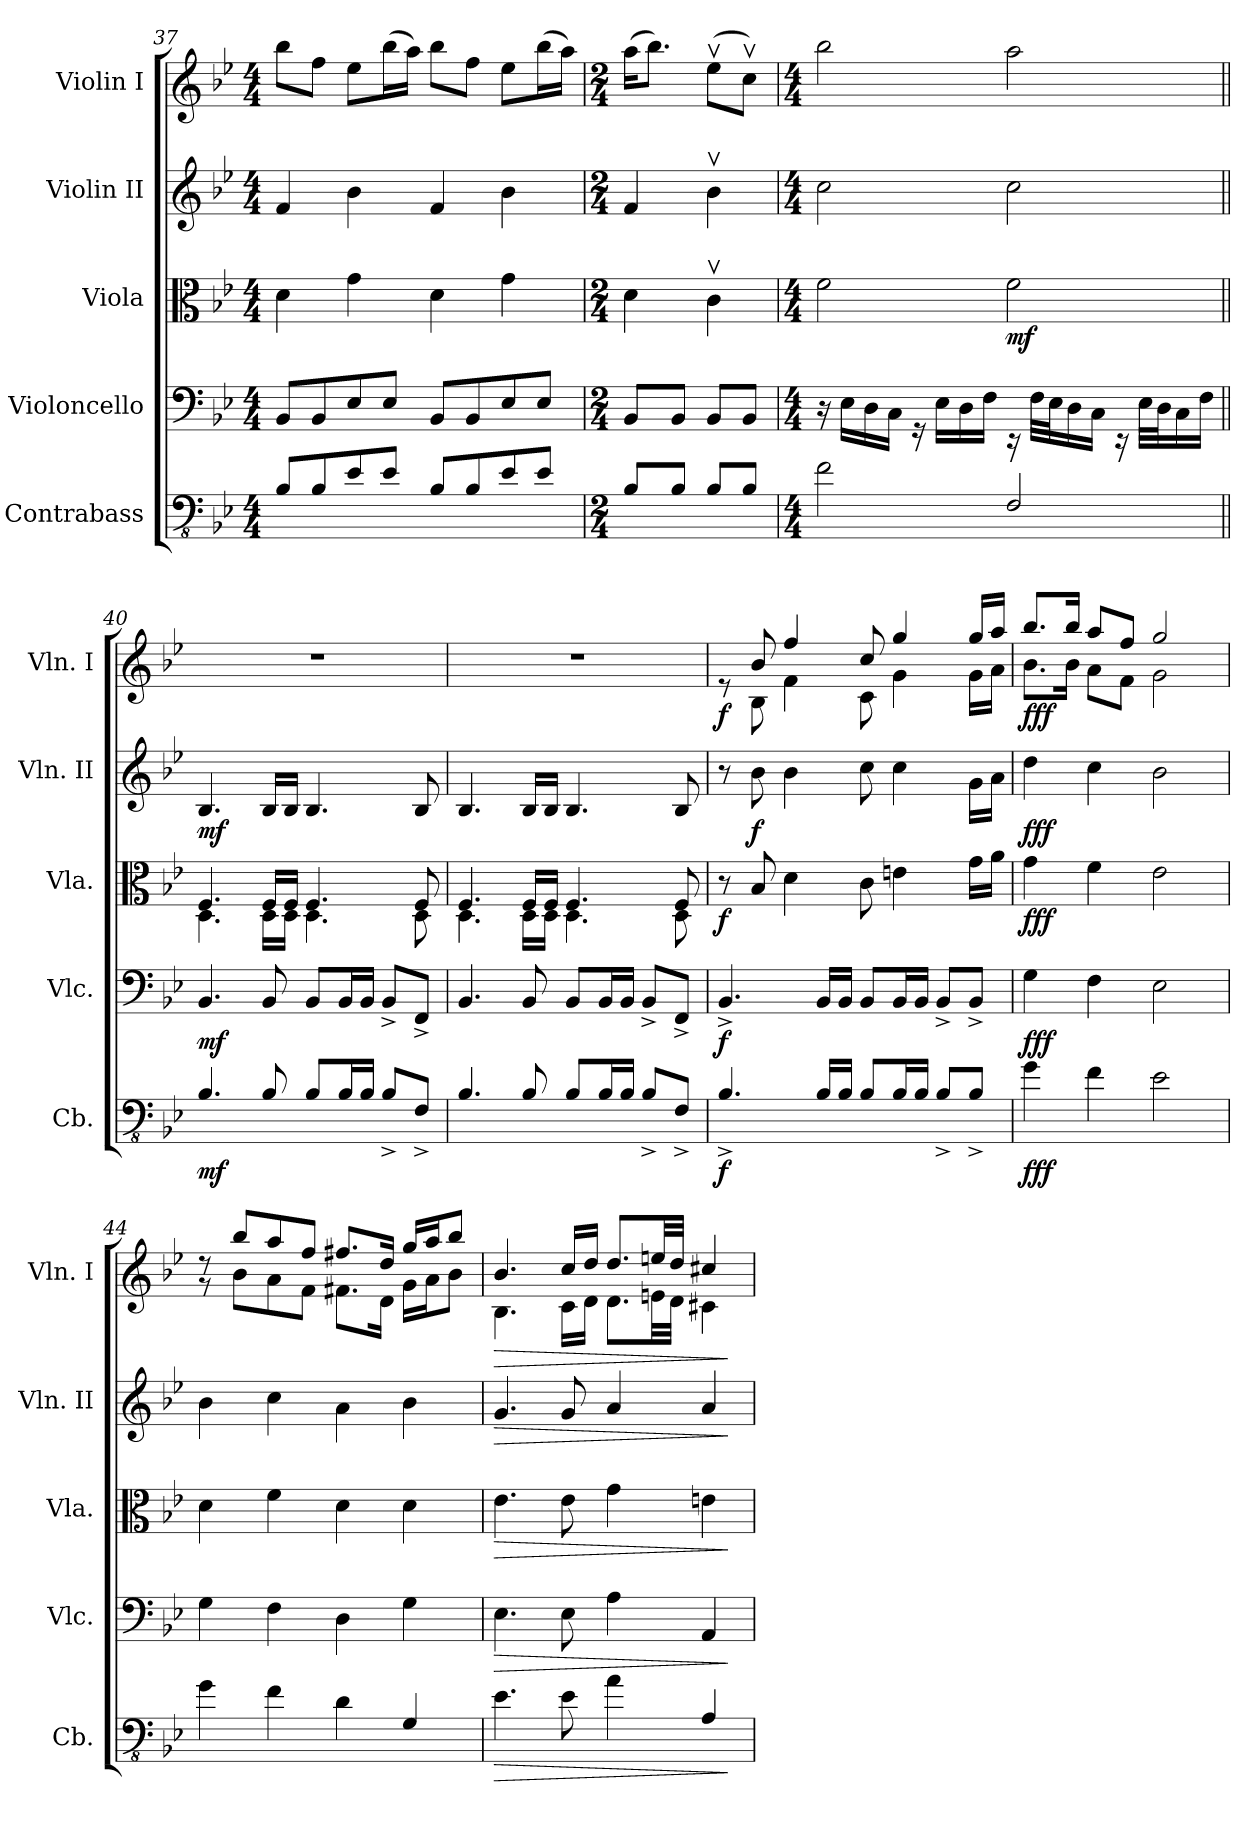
**kern	**dynam	**kern	**dynam	**kern	**dynam	**kern	**dynam	**kern	**dynam
*part5	*part5	*part4	*part4	*part3	*part3	*part2	*part2	*part1	*part1
*staff5	*staff5	*staff4	*staff4	*staff3	*staff3	*staff2	*staff2	*staff1	*staff1
*I"Contrabass	*	*I"Violoncello	*	*I"Viola	*	*I"Violin II	*	*I"Violin I	*
*I'Cb.	*	*I'Vlc.	*	*I'Vla.	*	*I'Vln. II	*	*I'Vln. I	*
*clefFv4	*	*clefF4	*	*clefC3	*	*clefG2	*	*clefG2	*
*ITrd7c12	*	*	*	*	*	*	*	*	*
*k[b-e-]	*	*k[b-e-]	*	*k[b-e-]	*	*k[b-e-]	*	*k[b-e-]	*
*M4/4	*	*M4/4	*	*M4/4	*	*M4/4	*	*M4/4	*
=37	=37	=37	=37	=37	=37	=37	=37	=37	=37
8BBB-/L	.	8BB-/L	.	4d\	.	4f/	.	8bb-\L	.
8BBB-/	.	8BB-/	.	.	.	.	.	8ff\J	.
8EE-/	.	8E-/	.	4g\	.	4b-\	.	8ee-\L	.
8EE-/J	.	8E-/J	.	.	.	.	.	(16bb-\L	.
.	.	.	.	.	.	.	.	16aa\JJ)	.
8BBB-/L	.	8BB-/L	.	4d\	.	4f/	.	8bb-\L	.
8BBB-/	.	8BB-/	.	.	.	.	.	8ff\J	.
8EE-/	.	8E-/	.	4g\	.	4b-\	.	8ee-\L	.
8EE-/J	.	8E-/J	.	.	.	.	.	(16bb-\L	.
.	.	.	.	.	.	.	.	16aa\JJ)	.
=38	=38	=38	=38	=38	=38	=38	=38	=38	=38
*M2/4	*	*M2/4	*	*M2/4	*	*M2/4	*	*M2/4	*
8BBB-/L	.	8BB-/L	.	4d\	.	4f/	.	(16aa\KL	.
.	.	.	.	.	.	.	.	8.bb-\J)	.
8BBB-/J	.	8BB-/J	.	.	.	.	.	.	.
8BBB-/L	.	8BB-/L	.	4cv\	.	4b-v\	.	(8ee-v\L	.
8BBB-/J	.	8BB-/J	.	.	.	.	.	8ccv\J)	.
!!LO:PB:g=z
=39	=39	=39	=39	=39	=39	=39	=39	=39	=39
*M4/4	*	*M4/4	*	*M4/4	*	*M4/4	*	*M4/4	*
2FF\	.	16r	.	2f\	.	2cc\	.	2bb-\	.
.	.	16E-\LL	.	.	.	.	.	.	.
.	.	16D\	.	.	.	.	.	.	.
.	.	16C\JJ	.	.	.	.	.	.	.
.	.	16rGG	.	.	.	.	.	.	.
.	.	16E-\LL	.	.	.	.	.	.	.
.	.	16D\	.	.	.	.	.	.	.
.	.	16F\JJ	.	.	.	.	.	.	.
!	!	!	!	!	!LO:DY:b	!	!	!	!
2FFF/	.	16rEE	.	2f\	mf	2cc\	.	2aa\	.
.	.	32F\LLL	.	.	.	.	.	.	.
.	.	32E-\J	.	.	.	.	.	.	.
.	.	16D\	.	.	.	.	.	.	.
.	.	16C\JJ	.	.	.	.	.	.	.
.	.	16rEE	.	.	.	.	.	.	.
.	.	32E-\LLL	.	.	.	.	.	.	.
.	.	32D\J	.	.	.	.	.	.	.
.	.	16C\	.	.	.	.	.	.	.
.	.	16F\JJ	.	.	.	.	.	.	.
=40||	=40||	=40||	=40||	=40||	=40||	=40||	=40||	=40||	=40||
!!LO:REH:place=s1:a:B:fs=14:t=G
*	*	*	*	*	*	*	*	*MM80	*
*	*	*	*	*^	*	*	*	*	*
!	!LO:DY:b	!	!LO:DY:b	!	!	!	!	!LO:DY:b	!	!
4.BBB-/	mf	4.BB-/	mf	4.D\	4.F/	.	4.B-/	mf	1r	.
8BBB-/	.	8BB-/	.	16D\LL	16F/LL	.	16B-/LL	.	.	.
.	.	.	.	16D\JJ	16F/JJ	.	16B-/JJ	.	.	.
8BBB-/L	.	8BB-/L	.	4.D\	4.F/	.	4.B-/	.	.	.
16BBB-/L	.	16BB-/L	.	.	.	.	.	.	.	.
16BBB-/JJ	.	16BB-/JJ	.	.	.	.	.	.	.	.
8BBB-^/L	.	8BB-^/L	.	.	.	.	.	.	.	.
8FFF^/J	.	8FF^/J	.	8D\	8F/	.	8B-/	.	.	.
=41	=41	=41	=41	=41	=41	=41	=41	=41	=41	=41
4.BBB-/	.	4.BB-/	.	4.D\	4.F/	.	4.B-/	.	1r	.
8BBB-/	.	8BB-/	.	16D\LL	16F/LL	.	16B-/LL	.	.	.
.	.	.	.	16D\JJ	16F/JJ	.	16B-/JJ	.	.	.
8BBB-/L	.	8BB-/L	.	4.D\	4.F/	.	4.B-/	.	.	.
16BBB-/L	.	16BB-/L	.	.	.	.	.	.	.	.
16BBB-/JJ	.	16BB-/JJ	.	.	.	.	.	.	.	.
8BBB-^/L	.	8BB-^/L	.	.	.	.	.	.	.	.
8FFF^/J	.	8FF^/J	.	8D\	8F/	.	8B-/	.	.	.
!!LO:LB:g=z
=42	=42	=42	=42	=42	=42	=42	=42	=42	=42	=42
*	*	*	*	*	*	*	*	*	*^	*
!	!LO:DY:b	!	!LO:DY:b	!	!	!LO:DY:b	!	!	!	!	!LO:DY:b
*	*	*	*	*v	*v	*	*	*	*	*	*
4.BBB-^/	f	4.BB-^/	f	8r	f	8r	.	8re	8ryy	f
!	!	!	!	!	!	!	!LO:DY:b	!	!	!
.	.	.	.	8B-/	.	8b-\	f	8B-\	8b-/	.
.	.	.	.	4d\	.	4b-\	.	4f\	4ff/	.
16BBB-/LL	.	16BB-/LL	.	.	.	.	.	.	.	.
16BBB-/JJ	.	16BB-/JJ	.	.	.	.	.	.	.	.
8BBB-/L	.	8BB-/L	.	8c\	.	8cc\	.	8c\	8cc/	.
16BBB-/L	.	16BB-/L	.	4en\	.	4cc\	.	4g\	4gg/	.
16BBB-/JJ	.	16BB-/JJ	.	.	.	.	.	.	.	.
8BBB-^/L	.	8BB-^/L	.	.	.	.	.	.	.	.
8BBB-^/J	.	8BB-^/J	.	16g\LL	.	16g\LL	.	16g\LL	16gg/LL	.
.	.	.	.	16a\JJ	.	16a\JJ	.	16a\JJ	16aa/JJ	.
=43	=43	=43	=43	=43	=43	=43	=43	=43	=43	=43
!	!LO:DY:b	!	!LO:DY:b	!	!LO:DY:b	!	!LO:DY:b	!	!	!LO:DY:b
4GG\	fff	4G\	fff	4g\	fff	4dd\	fff	8.b-\L	8.bb-/L	fff
.	.	.	.	.	.	.	.	16b-\Jk	16bb-/Jk	.
4FF\	.	4F\	.	4f\	.	4cc\	.	8a\L	8aa/L	.
.	.	.	.	.	.	.	.	8f\J	8ff/J	.
2EE-\	.	2E-\	.	2e-\	.	2b-\	.	2g\	2gg/	.
=44	=44	=44	=44	=44	=44	=44	=44	=44	=44	=44
4GG\	.	4G\	.	4d\	.	4b-\	.	8r	8r	.
.	.	.	.	.	.	.	.	8b-\L	8bb-/L	.
4FF\	.	4F\	.	4f\	.	4cc\	.	8a\	8aa/	.
.	.	.	.	.	.	.	.	8f\J	8ff/J	.
4DD\	.	4D\	.	4d\	.	4a\	.	8.f#X\L	8.ff#X/L	.
.	.	.	.	.	.	.	.	16d\Jk	16dd/Jk	.
4GGG/	.	4G\	.	4d\	.	4b-\	.	16g\LL	16gg/LL	.
.	.	.	.	.	.	.	.	16a\J	16aa/J	.
.	.	.	.	.	.	.	.	8b-\J	8bb-/J	.
=45	=45	=45	=45	=45	=45	=45	=45	=45	=45	=45
!	!LO:HP:b	!	!LO:HP:b	!	!LO:HP:b	!	!LO:HP:b	!	!	!LO:HP:b
4.EE-\	>	4.E-\	>	4.e-\	>	4.g/	>	4.B-\	4.b-/	>
8EE-\	.	8E-\	.	8e-\	.	8g/	.	16c\LL	16cc/LL	.
.	.	.	.	.	.	.	.	16d\JJ	16dd/JJ	.
4AA\	.	4A\	.	4g\	.	4a/	.	8.d\L	8.dd/L	.
.	.	.	.	.	.	.	.	32en\LL	32een/LL	.
.	.	.	.	.	.	.	.	32d\JJJ	32dd/JJJ	.
4AAA/	.	4AA/	.	4en\	.	4a/	.	4c#X\	4cc#X/	.
*	*	*	*	*	*	*	*	*v	*v	*
.	]	.	]	.	]	.	]	.	]
=	=	=	=	=	=	=	=	=	=
*-	*-	*-	*-	*-	*-	*-	*-	*-	*-
